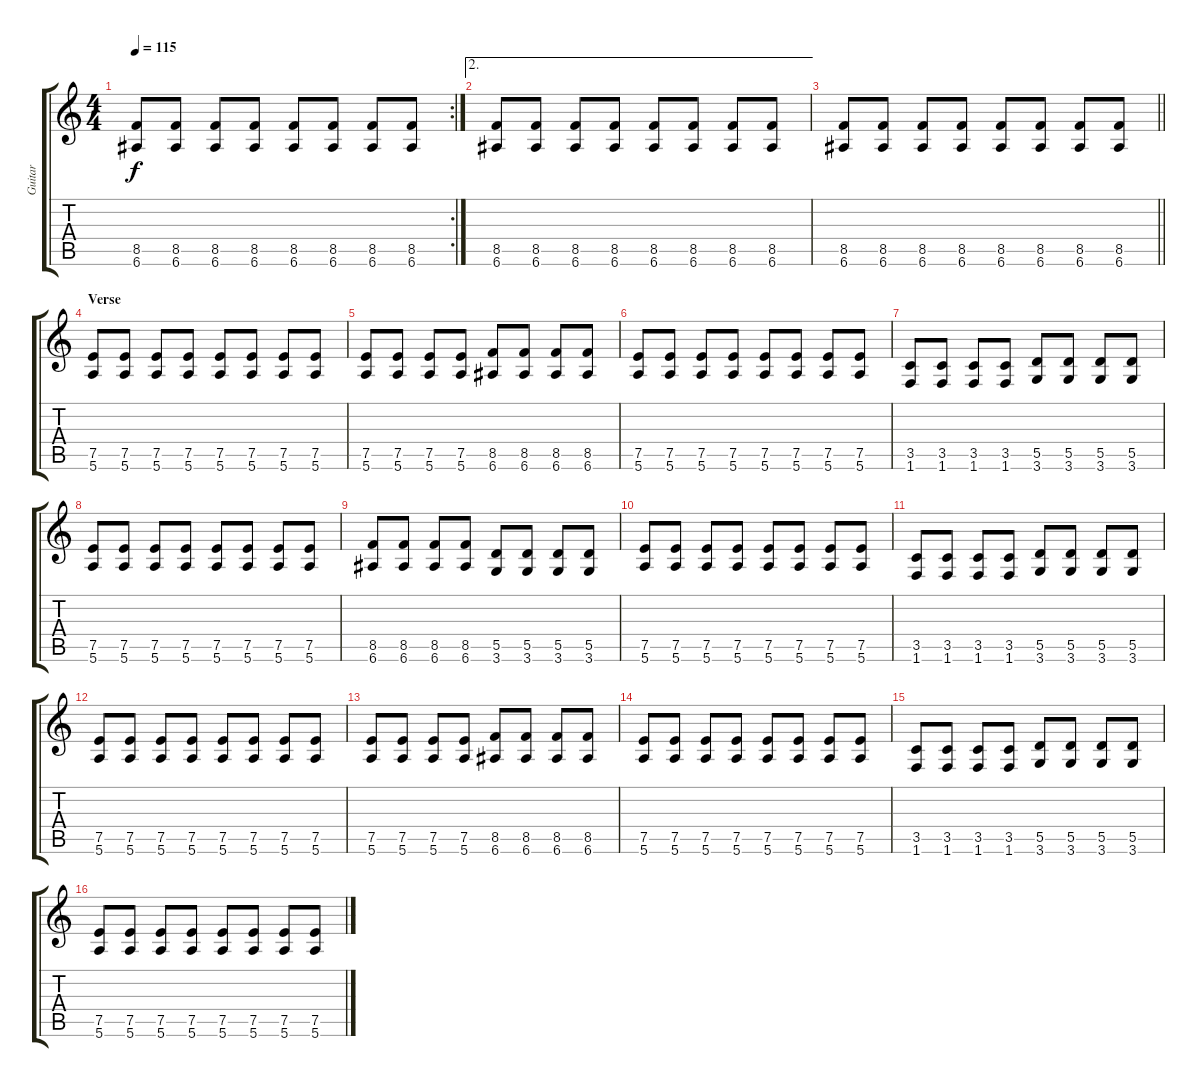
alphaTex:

\track ("Guitar" "Guitar") {instrument distortionguitar}
\staff {score tabs}
\tuning (E4 B3 G3 D3 A2 E2) {hide}
\rc 2
\ts (4 4)
\tempo 115
\clef g2
\ks c
(8.5 6.6).8{dy f} (8.5 6.6).8 (8.5 6.6).8 (8.5 6.6).8 (8.5 6.6).8 (8.5 6.6).8 (8.5 6.6).8 (8.5 6.6).8 |
\ae 2
(8.5 6.6).8 (8.5 6.6).8 (8.5 6.6).8 (8.5 6.6).8 (8.5 6.6).8 (8.5 6.6).8 (8.5 6.6).8 (8.5 6.6).8 |
\barLineRight lightlight
(8.5 6.6).8 (8.5 6.6).8 (8.5 6.6).8 (8.5 6.6).8 (8.5 6.6).8 (8.5 6.6).8 (8.5 6.6).8 (8.5 6.6).8 |
\section ("" "Verse")
(7.5 5.6).8 (7.5 5.6).8 (7.5 5.6).8 (7.5 5.6).8 (7.5 5.6).8 (7.5 5.6).8 (7.5 5.6).8 (7.5 5.6).8 |
(7.5 5.6).8 (7.5 5.6).8 (7.5 5.6).8 (7.5 5.6).8 (8.5 6.6).8 (8.5 6.6).8 (8.5 6.6).8 (8.5 6.6).8 |
(7.5 5.6).8 (7.5 5.6).8 (7.5 5.6).8 (7.5 5.6).8 (7.5 5.6).8 (7.5 5.6).8 (7.5 5.6).8 (7.5 5.6).8 |
(3.5 1.6).8 (3.5 1.6).8 (3.5 1.6).8 (3.5 1.6).8 (5.5 3.6).8 (5.5 3.6).8 (5.5 3.6).8 (5.5 3.6).8 |
(7.5 5.6).8 (7.5 5.6).8 (7.5 5.6).8 (7.5 5.6).8 (7.5 5.6).8 (7.5 5.6).8 (7.5 5.6).8 (7.5 5.6).8 |
(8.5 6.6).8 (8.5 6.6).8 (8.5 6.6).8 (8.5 6.6).8 (5.5 3.6).8 (5.5 3.6).8 (5.5 3.6).8 (5.5 3.6).8 |
(7.5 5.6).8 (7.5 5.6).8 (7.5 5.6).8 (7.5 5.6).8 (7.5 5.6).8 (7.5 5.6).8 (7.5 5.6).8 (7.5 5.6).8 |
(3.5 1.6).8 (3.5 1.6).8 (3.5 1.6).8 (3.5 1.6).8 (5.5 3.6).8 (5.5 3.6).8 (5.5 3.6).8 (5.5 3.6).8 |
(7.5 5.6).8 (7.5 5.6).8 (7.5 5.6).8 (7.5 5.6).8 (7.5 5.6).8 (7.5 5.6).8 (7.5 5.6).8 (7.5 5.6).8 |
(7.5 5.6).8 (7.5 5.6).8 (7.5 5.6).8 (7.5 5.6).8 (8.5 6.6).8 (8.5 6.6).8 (8.5 6.6).8 (8.5 6.6).8 |
(7.5 5.6).8 (7.5 5.6).8 (7.5 5.6).8 (7.5 5.6).8 (7.5 5.6).8 (7.5 5.6).8 (7.5 5.6).8 (7.5 5.6).8 |
(3.5 1.6).8 (3.5 1.6).8 (3.5 1.6).8 (3.5 1.6).8 (5.5 3.6).8 (5.5 3.6).8 (5.5 3.6).8 (5.5 3.6).8 |
(7.5 5.6).8 (7.5 5.6).8 (7.5 5.6).8 (7.5 5.6).8 (7.5 5.6).8 (7.5 5.6).8 (7.5 5.6).8 (7.5 5.6).8
